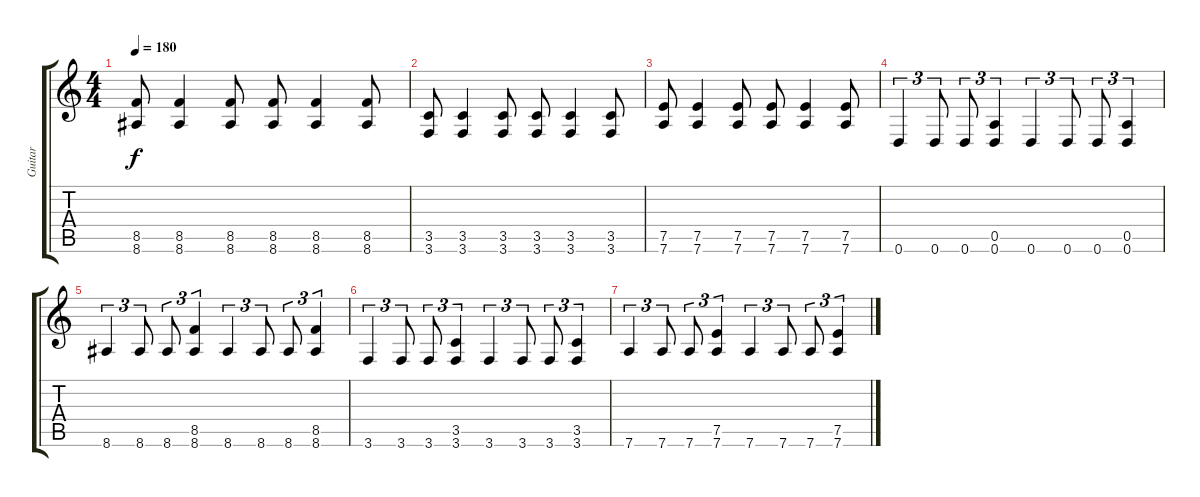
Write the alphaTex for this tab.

\track ("Guitar" "Guitar") {instrument distortionguitar}
\staff {score tabs}
\tuning (E4 B3 G3 D3 A2 D2) {hide}
\ts (4 4)
\tempo 180
\clef g2
\ks c
(8.5 8.6).8{dy f} (8.5 8.6).4 (8.5 8.6).8 (8.5 8.6).8 (8.5 8.6).4 (8.5 8.6).8 |
(3.5 3.6).8 (3.5 3.6).4 (3.5 3.6).8 (3.5 3.6).8 (3.5 3.6).4 (3.5 3.6).8 |
(7.5 7.6).8 (7.5 7.6).4 (7.5 7.6).8 (7.5 7.6).8 (7.5 7.6).4 (7.5 7.6).8 |
0.6.4{tu (3 2)} 0.6.8{tu (3 2)} 0.6.8{tu (3 2)} (0.5 0.6).4{tu (3 2)} 0.6.4{tu (3 2)} 0.6.8{tu (3 2)} 0.6.8{tu (3 2)} (0.5 0.6).4{tu (3 2)} |
8.6.4{tu (3 2)} 8.6.8{tu (3 2)} 8.6.8{tu (3 2)} (8.5 8.6).4{tu (3 2)} 8.6.4{tu (3 2)} 8.6.8{tu (3 2)} 8.6.8{tu (3 2)} (8.5 8.6).4{tu (3 2)} |
3.6.4{tu (3 2)} 3.6.8{tu (3 2)} 3.6.8{tu (3 2)} (3.5 3.6).4{tu (3 2)} 3.6.4{tu (3 2)} 3.6.8{tu (3 2)} 3.6.8{tu (3 2)} (3.5 3.6).4{tu (3 2)} |
7.6.4{tu (3 2)} 7.6.8{tu (3 2)} 7.6.8{tu (3 2)} (7.5 7.6).4{tu (3 2)} 7.6.4{tu (3 2)} 7.6.8{tu (3 2)} 7.6.8{tu (3 2)} (7.5 7.6).4{tu (3 2)}
